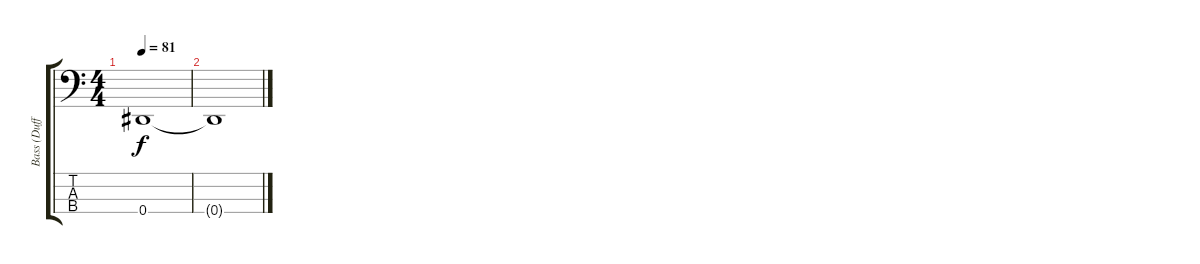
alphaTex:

\track ("Bass (Duff)" "Bass (Duff") {instrument electricbasspick}
\staff {score tabs}
\tuning (Gb2 Db2 Ab1 Eb1) {hide}
\ts (4 4)
\tempo 81
\clef f4
\ks c
0.4{t}.1{dy f} |
0.4{t}.1{volume 0}
